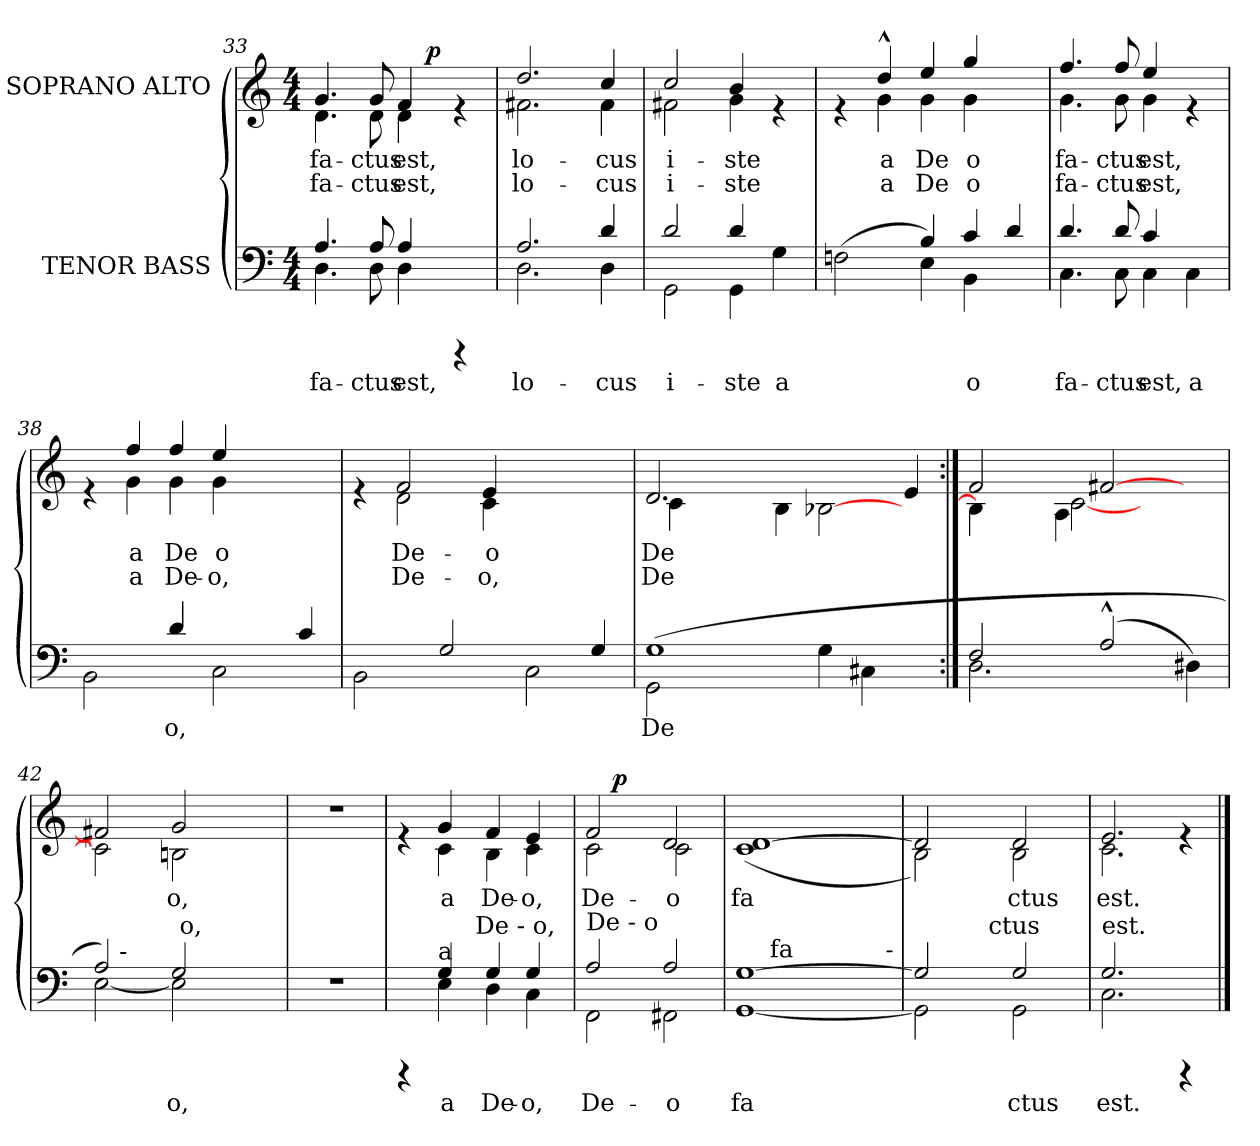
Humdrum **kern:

**kern	**text	**kern	**text	**text	**dynam
*part2	*part2	*part1	*part1	*part1	*part1
*staff2	*staff2	*staff1	*staff1	*staff1	*staff1
*I"TENOR  BASS	*	*I"SOPRANO  ALTO	*	*	*
*clefF4	*	*clefG2	*	*	*
*k[]	*	*k[]	*	*	*
*C:	*	*C:	*	*	*
*M4/4	*	*M4/4	*	*	*
=33	=33	=33	=33	=33	=33
*^	*	*	*	*	*
!	!	!LO:LY:b:cj	!	!LO:LY:b:cj	!LO:LY:b:cj	!
*	*	*	*^	*	*	*
*	*	*	*	*^	*	*	*
4.A/	4.D\	fa-	4.g/	4.d\	2ryy	fa-	-fa-	.
!	!	!LO:LY:b:cj	!	!	!	!LO:LY:b:cj	!LO:LY:b:cj	!
8A/	8D\	-ctus	8g/	8d\	.	-ctus	ctus	.
!	!	!LO:LY:b:cj	!	!	!	!LO:LY:b:cj	!LO:LY:b:cj	!
4A/	4D\	est,	4f/	4d\	8ryy	est,	est,	.
!	!	!	!	!	!	!	!	!LO:DY:a
.	.	.	.	.	4.ryy	.	.	p
4rAAAA	4ryy	.	4rd	4ryy	.	.	.	.
=34	=34	=34	=34	=34	=34	=34	=34	=34
!	!	!LO:LY:b:cj	!	!	!	!LO:LY:b:cj	!LO:LY:b:cj	!
*	*	*	*	*v	*v	*	*	*
2.A/	2.D\	lo-	2.dd/	2.f#X\	lo-	-lo-	.
!	!	!LO:LY:b:cj	!	!	!LO:LY:b:cj	!LO:LY:b:cj	!
4d/	4D\	-cus	4cc/	4f#\	-cus	cus	.
=35	=35	=35	=35	=35	=35	=35	=35
!	!	!LO:LY:b:cj	!	!	!LO:LY:b:cj	!LO:LY:b:cj	!
2d/	2GG\	i-	2cc/	2f#X\	i-	-i-	.
!	!	!LO:LY:b:cj	!	!	!LO:LY:b:cj	!LO:LY:b:cj	!
4d/	4GG\	-ste	4b/	4g\	-ste	ste	.
!	!	!LO:LY:b:cj	!	!	!	!	!
4G\	4ryy	a	4rd	4ryy	.	.	.
!!LO:LB:g=z	!!
=36	=36	=36	=36	=36	=36	=36	=36
(<2Fn\	2ryy	.	4rd	4ryy	.	.	.
!	!	!	!	!	!LO:LY:b:cj	!LO:LY:b:cj	!
.	.	.	4dd^^>/	4g\	a	a	.
!	!	!LO:LY:b:cj	!	!	!	!	!
!	!	!LO:LY:b:cj	!	!	!LO:LY:b:cj	!LO:LY:b:cj	!
4B/	4E\)	--	4ee/	4g\	De	De	.
!	!	!LO:LY:b:cj	!	!	!LO:LY:b:cj	!LO:LY:b:cj	!
4c/	4BB\	-o	4gg/	4g\	o	o	.
4d/	4ryy	.	4ryy	4ryy	.	.	.
=37	=37	=37	=37	=37	=37	=37	=37
!	!	!LO:LY:b:cj	!	!	!LO:LY:b:cj	!LO:LY:b:cj	!
4.d/	4.C\	fa-	4.ff/	4.g\	fa-	-fa-	.
!	!	!LO:LY:b:cj	!	!	!LO:LY:b:cj	!LO:LY:b:cj	!
8d/	8C\	-ctus	8ff/	8g\	-ctus	ctus	.
!	!	!LO:LY:b:cj	!	!	!LO:LY:b:cj	!LO:LY:b:cj	!
4c/	4C\	est,	4ee/	4g\	est,	est,	.
!	!	!LO:LY:b:cj	!	!	!	!	!
4C\	4ryy	a	4rd	4ryy	.	.	.
=38	=38	=38	=38	=38	=38	=38	=38
2BB\	2ryy	.	4rd	4ryy	.	.	.
!	!	!	!	!	!LO:LY:b:cj	!LO:LY:b:cj	!
.	.	.	4ff/	4g\	a	a	.
!	!	!LO:LY:b:cj	!	!	!	!	!
!	!	!LO:LY:b:cj	!	!	!LO:LY:b:cj	!LO:LY:b:cj	!
4d/	4d/	-o,	4ff/	4g\	De	De-	.
!	!	!	!	!	!LO:LY:b:cj	!LO:LY:b:cj	!
2C\	2.ryy	.	4ee/	4g\	-o	o,	.
.	.	.	2ryy	2ryy	.	.	.
!	!	!LO:LY:b:cj	!	!	!	!	!
4c/	.	.	.	.	.	.	.
*v	*v	*	*	*	*	*	*
=39	=39	=39	=39	=39	=39	=39
2BB\	.	4rd	4ryy	.	.	.
!	!	!	!	!LO:LY:b:cj	!LO:LY:b:cj	!
.	.	2f/	2d\	De-	-De-	.
2G/	.	.	.	.	.	.
!	!	!	!	!LO:LY:b:cj	!LO:LY:b:cj	!
.	.	4e/	4c\	-o	o,	.
2C\	.	2.ryy	2.ryy	.	.	.
!	!LO:LY:b:cj	!	!	!	!	!
4G/	.	.	.	.	.	.
=40	=40	=40	=40	=40	=40	=40
*^	*	*	*	*	*	*
!	!	!LO:LY:b:cj	!	!	!LO:LY:b:cj	!LO:LY:b:cj	!
(>1G	2GG\	De-	2.d/	4c\	De-	-De-	.
.	.	.	.	1.ryy	.	.	.
.	4ryy	.	.	.	.	.	.
!	!	!	!	!	!LO:LY:b:cj	!LO:LY:b:cj	!
.	1ryy	.	4B\	.	--	--	.
!	!	!LO:LY:b:cj	!	!	!	!	!
4G\	.	--	[<2B-X\	.	.	.	.
!	!	!LO:LY:b:cj	!	!	!	!	!
4C#X\	.	--	.	.	.	.	.
!	!	!	!	!	!LO:LY:b:cj	!LO:LY:b:cj	!
4ryy	.	.	4e/	.	--	--	.
=41:|!	=41:|!	=41:|!	=41:|!	=41:|!	=41:|!	=41:|!	=41:|!
!	!	!LO:LY:b:cj	!	!	!LO:LY:b:cj	!	!
2.D\	2F/	--	2f/	4B-\]	--	.	.
.	.	.	.	4ryy	.	.	.
!	!	!	!	!	!LO:LY:b:cj	!	!
!	!	!	!	!	!LO:LY:b:cj	!	!
.	1ryy	.	4A\	[<2c\	--	.	.
(>2A^^>/	.	.	[<2f#X/	.	.	.	.
.	.	.	.	4ryy	.	.	.
!	!	!LO:LY:b:cj	!	!	!	!	!
4D#X\)	.	--	4ryy	4ryy	.	.	.
!!LO:PB:g=z	!!
=42	=42	=42	=42	=42	=42	=42	=42
!	!	!LO:LY:b:cj	!	!	!LO:LY:b:cj	!	!
*^	*^	*	*	*	*	*	*
2A/)	[<2E\	16..ryy	2ryy	--	2f#X/]	2c\]	--	.	.
!	!	!LO:TX:a:t=-	!	!	!	!	!	!	!
.	.	2ryy	.	.	.	.	.	.	.
!	!	!	!	!LO:LY:b:cj	!	!	!LO:LY:b:cj	!	!
2G/	2E\]	.	64ryy	-o,	2g/	2Bn\	-o,	.	.
!	!	!	!LO:TX:a:t=o,	!	!	!	!	!	!
.	.	.	4ryy	.	.	.	.	.	.
.	.	4ryy	.	.	.	.	.	.	.
.	.	.	8...ryy	.	.	.	.	.	.
.	.	8ryy	.	.	.	.	.	.	.
.	.	64ryy	.	.	.	.	.	.	.
*v	*v	*v	*v	*	*	*	*	*	*
*	*	*v	*v	*	*	*
=43	=43	=43	=43	=43	=43
1r	.	1r	.	.	.
=44	=44	=44	=44	=44	=44
*^	*	*^	*	*	*
*	*^	*	*	*	*	*	*
4rAAAA	4ryy	4...ryy	.	4rd	4ryy	.	.	.
!LO:TX:a:t=a	!	!	!	!	!	!	!	!
!	!	!	!LO:LY:b:cj	!	!	!LO:LY:b:cj	!	!
4G/	4E\	.	a	4g/	4c\	a	.	.
!	!	!LO:TX:a:t=De - o,	!	!	!	!	!	!
.	.	2ryy	.	.	.	.	.	.
!	!	!	!LO:LY:b:cj	!	!	!LO:LY:b:cj	!	!
4G/	4D\	.	De-	4f/	4B\	De-	.	.
!	!	!	!LO:LY:b:cj	!	!	!LO:LY:b:cj	!	!
4G/	4C\	.	-o,	4e/	4c\	-o,	.	.
.	.	32ryy	.	.	.	.	.	.
=45	=45	=45	=45	=45	=45	=45	=45	=45
!LO:TX:a:t=De - o	!	!	!	!	!	!	!	!
!	!	!	!LO:LY:b:cj	!	!	!LO:LY:b:cj	!	!
*	*v	*v	*	*	*^	*	*	*
2A/	2FF\	De-	2f/	2c\	8ryy	De-	.	.
!	!	!	!	!	!	!	!	!LO:DY:a
.	.	.	.	.	2..ryy	.	.	p
!	!	!LO:LY:b:cj	!	!	!	!LO:LY:b:cj	!	!
2A/	2FF#X\	-o	2d/	2c\	.	-o	.	.
=46	=46	=46	=46	=46	=46	=46	=46	=46
!	!	!LO:LY:b:cj	!	!	!	!LO:LY:b:cj	!	!
*	*^	*	*v	*v	*v	*	*	*
[>1G [<1GG	8ryy	2...ryy	fa-	(<[>1d 1c	fa-	.	.
.	64ryy	.	.	.	.	.	.
!	!LO:TX:a:t=fa	!	!	!	!	!	!
.	2ryy	.	.	.	.	.	.
.	4ryy	.	.	.	.	.	.
.	16..ryy	.	.	.	.	.	.
!	!	!LO:TX:a:t=-	!	!	!	!	!
.	.	16ryy	.	.	.	.	.
=47	=47	=47	=47	=47	=47	=47	=47
!	!	!	!LO:LY:b:cj	!	!LO:LY:b:cj	!	!
*	*	*	*	*^	*	*	*
2G/]	2GG\]	4ryy	--	2d/]	2B\)	--	.	.
.	.	8ryy	.	.	.	.	.	.
.	.	64ryy	.	.	.	.	.	.
!	!	!LO:TX:a:t=ctus	!	!	!	!	!	!
.	.	2ryy	.	.	.	.	.	.
!	!	!	!LO:LY:b:cj	!	!	!LO:LY:b:cj	!	!
2G/	2GG\	.	-ctus	2d/	2B\	-ctus	.	.
.	.	16..ryy	.	.	.	.	.	.
=48	=48	=48	=48	=48	=48	=48	=48	=48
!LO:TX:a:t=est.	!	!	!	!	!	!	!	!
!	!	!	!LO:LY:b:cj	!	!	!LO:LY:b:cj	!	!
*	*v	*v	*	*	*	*	*	*
2.G/	2.C\	est.	2.e/	2.c\	est.	.	.
4rAAAA	4ryy	.	4rd	4ryy	.	.	.
*v	*v	*	*	*	*	*	*
*	*	*v	*v	*	*	*
==	==	==	==	==	==
*-	*-	*-	*-	*-	*-
